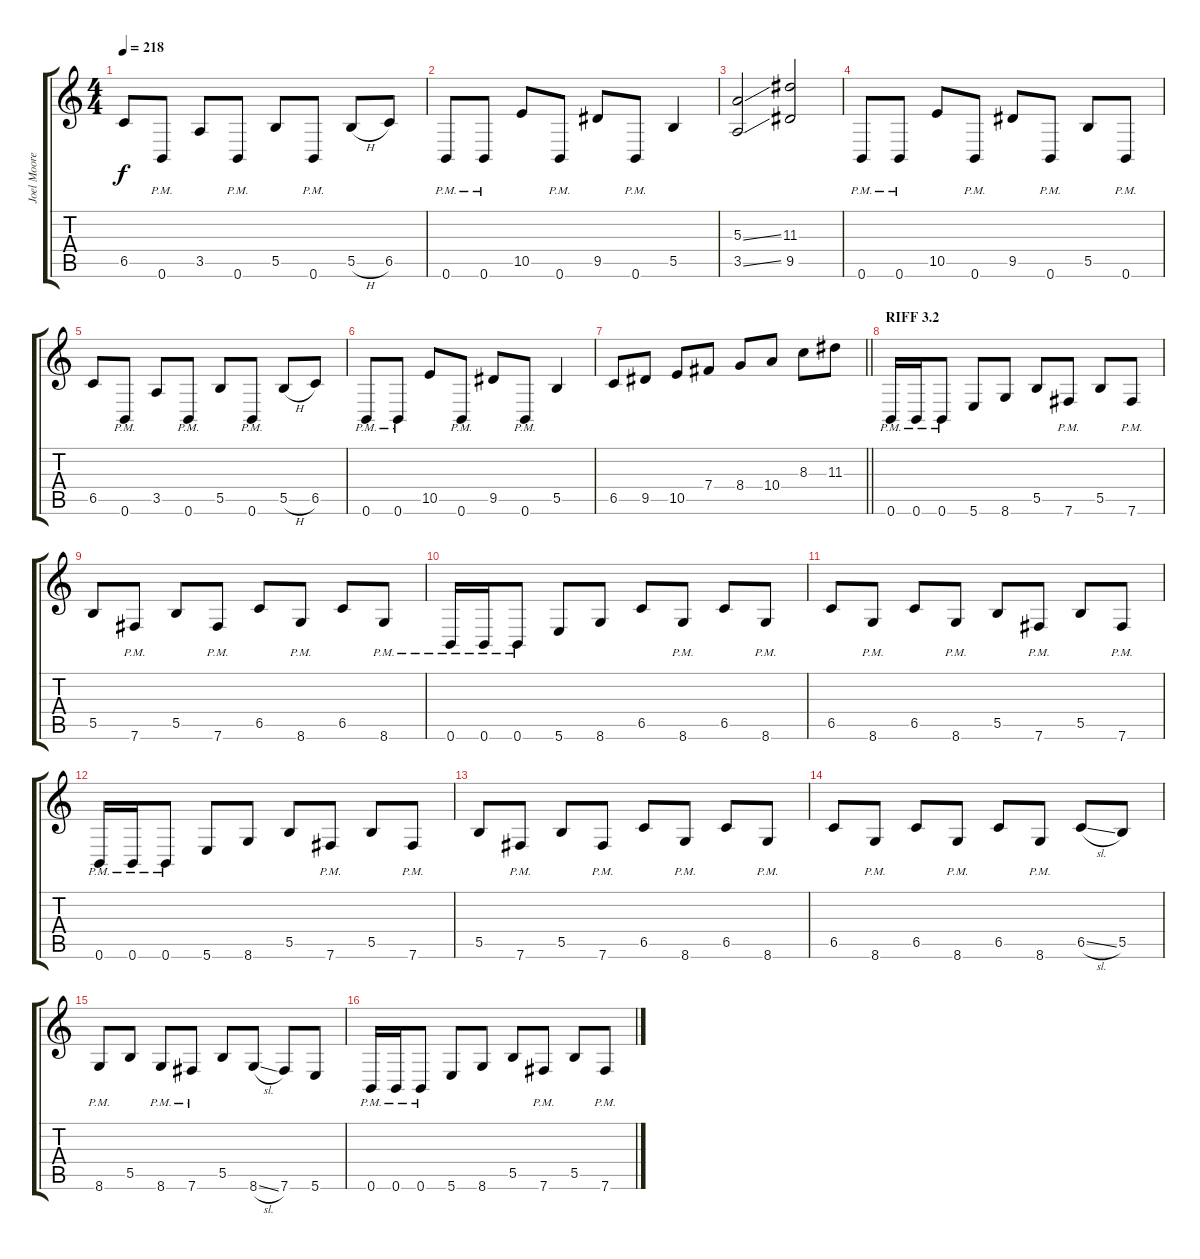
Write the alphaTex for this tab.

\track ("Joel Moore (Rhythm)" "Joel Moore") {instrument overdrivenguitar}
\staff {score tabs}
\tuning (Db4 Ab3 E3 B2 Gb2 B1) {hide}
\ts (4 4)
\tempo 218
\clef g2
\ks c
6.5.8{dy f} 0.6{pm}.8 3.5.8 0.6{pm}.8 5.5.8 0.6{pm}.8 5.5{h}.8 6.5.8 |
0.6{pm}.8 0.6{pm}.8 10.5.8 0.6{pm}.8 9.5.8 0.6{pm}.8 5.5.4 |
(5.3{ss} 3.5{ss}).2 (11.3 9.5).2 |
0.6{pm}.8 0.6{pm}.8 10.5.8 0.6{pm}.8 9.5.8 0.6{pm}.8 5.5.8 0.6{pm}.8 |
6.5.8 0.6{pm}.8 3.5.8 0.6{pm}.8 5.5.8 0.6{pm}.8 5.5{h}.8 6.5.8 |
0.6{pm}.8 0.6{pm}.8 10.5.8 0.6{pm}.8 9.5.8 0.6{pm}.8 5.5.4 |
\barLineRight lightlight
6.5.8 9.5.8 10.5.8 7.4.8 8.4.8 10.4.8 8.3.8 11.3.8 |
\section ("" "RIFF 3.2")
0.6{pm}.16 0.6{pm}.16 0.6{pm}.8 5.6.8 8.6.8 5.5.8 7.6{pm}.8 5.5.8 7.6{pm}.8 |
5.5.8 7.6{pm}.8 5.5.8 7.6{pm}.8 6.5.8 8.6{pm}.8 6.5.8 8.6{pm}.8 |
0.6{pm}.16 0.6{pm}.16 0.6{pm}.8 5.6.8 8.6.8 6.5.8 8.6{pm}.8 6.5.8 8.6{pm}.8 |
6.5.8 8.6{pm}.8 6.5.8 8.6{pm}.8 5.5.8 7.6{pm}.8 5.5.8 7.6{pm}.8 |
0.6{pm}.16 0.6{pm}.16 0.6{pm}.8 5.6.8 8.6.8 5.5.8 7.6{pm}.8 5.5.8 7.6{pm}.8 |
5.5.8 7.6{pm}.8 5.5.8 7.6{pm}.8 6.5.8 8.6{pm}.8 6.5.8 8.6{pm}.8 |
6.5.8 8.6{pm}.8 6.5.8 8.6{pm}.8 6.5.8 8.6{pm}.8 6.5{sl}.8 5.5.8 |
8.6{pm}.8 5.5.8 8.6{pm}.8 7.6{pm}.8 5.5.8 8.6{sl}.8 7.6.8 5.6.8 |
0.6{pm}.16 0.6{pm}.16 0.6{pm}.8 5.6.8 8.6.8 5.5.8 7.6{pm}.8 5.5.8 7.6{pm}.8
